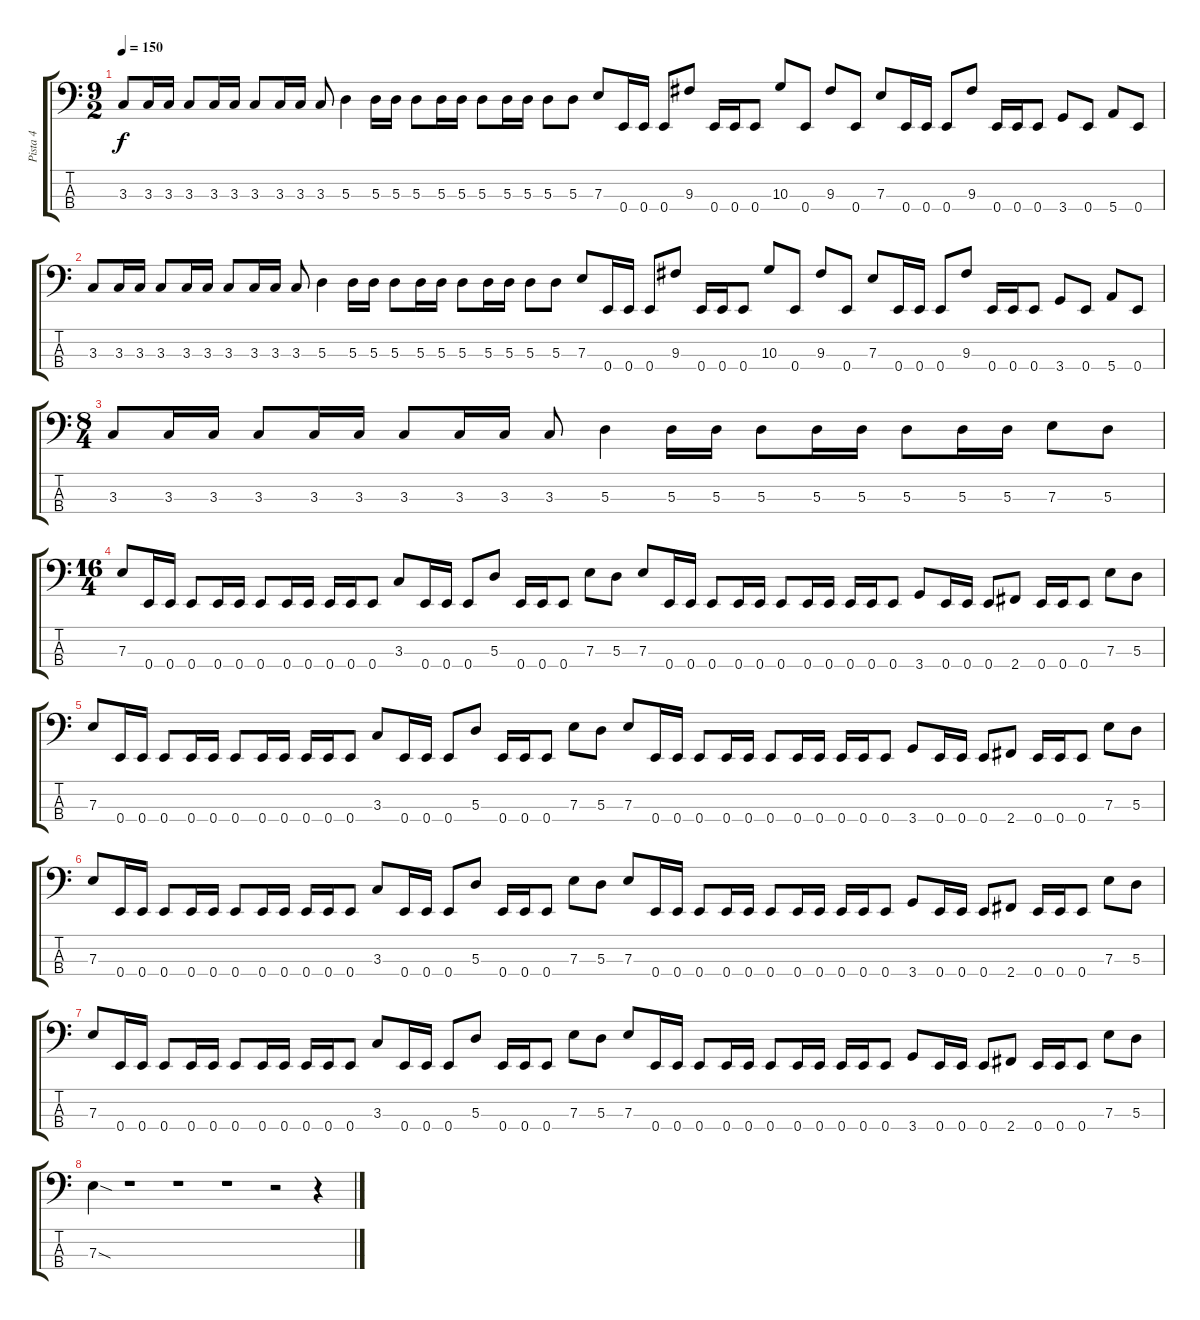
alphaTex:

\track ("Pista 4" "Pista 4") {instrument electricbasspick}
\staff {score tabs}
\tuning (G2 D2 A1 E1) {hide}
\ts (9 2)
\tempo 150
\clef f4
\ks c
3.3.8{dy f} 3.3.16 3.3.16 3.3.8 3.3.16 3.3.16 3.3.8 3.3.16 3.3.16 3.3.8 5.3.4 5.3.16 5.3.16 5.3.8 5.3.16 5.3.16 5.3.8 5.3.16 5.3.16 5.3.8 5.3.8 7.3.8 0.4.16 0.4.16 0.4.8 9.3.8 0.4.16 0.4.16 0.4.8 10.3.8 0.4.8 9.3.8 0.4.8 7.3.8 0.4.16 0.4.16 0.4.8 9.3.8 0.4.16 0.4.16 0.4.8 3.4.8 0.4.8 5.4.8 0.4.8 |
3.3.8 3.3.16 3.3.16 3.3.8 3.3.16 3.3.16 3.3.8 3.3.16 3.3.16 3.3.8 5.3.4 5.3.16 5.3.16 5.3.8 5.3.16 5.3.16 5.3.8 5.3.16 5.3.16 5.3.8 5.3.8 7.3.8 0.4.16 0.4.16 0.4.8 9.3.8 0.4.16 0.4.16 0.4.8 10.3.8 0.4.8 9.3.8 0.4.8 7.3.8 0.4.16 0.4.16 0.4.8 9.3.8 0.4.16 0.4.16 0.4.8 3.4.8 0.4.8 5.4.8 0.4.8 |
\ts (8 4)
3.3.8 3.3.16 3.3.16 3.3.8 3.3.16 3.3.16 3.3.8 3.3.16 3.3.16 3.3.8 5.3.4 5.3.16 5.3.16 5.3.8 5.3.16 5.3.16 5.3.8 5.3.16 5.3.16 7.3.8 5.3.8 |
\ts (16 4)
7.3.8 0.4.16 0.4.16 0.4.8 0.4.16 0.4.16 0.4.8 0.4.16 0.4.16 0.4.16 0.4.16 0.4.8 3.3.8 0.4.16 0.4.16 0.4.8 5.3.8 0.4.16 0.4.16 0.4.8 7.3.8 5.3.8 7.3.8 0.4.16 0.4.16 0.4.8 0.4.16 0.4.16 0.4.8 0.4.16 0.4.16 0.4.16 0.4.16 0.4.8 3.4.8 0.4.16 0.4.16 0.4.8 2.4.8 0.4.16 0.4.16 0.4.8 7.3.8 5.3.8 |
7.3.8 0.4.16 0.4.16 0.4.8 0.4.16 0.4.16 0.4.8 0.4.16 0.4.16 0.4.16 0.4.16 0.4.8 3.3.8 0.4.16 0.4.16 0.4.8 5.3.8 0.4.16 0.4.16 0.4.8 7.3.8 5.3.8 7.3.8 0.4.16 0.4.16 0.4.8 0.4.16 0.4.16 0.4.8 0.4.16 0.4.16 0.4.16 0.4.16 0.4.8 3.4.8 0.4.16 0.4.16 0.4.8 2.4.8 0.4.16 0.4.16 0.4.8 7.3.8 5.3.8 |
7.3.8 0.4.16 0.4.16 0.4.8 0.4.16 0.4.16 0.4.8 0.4.16 0.4.16 0.4.16 0.4.16 0.4.8 3.3.8 0.4.16 0.4.16 0.4.8 5.3.8 0.4.16 0.4.16 0.4.8 7.3.8 5.3.8 7.3.8 0.4.16 0.4.16 0.4.8 0.4.16 0.4.16 0.4.8 0.4.16 0.4.16 0.4.16 0.4.16 0.4.8 3.4.8 0.4.16 0.4.16 0.4.8 2.4.8 0.4.16 0.4.16 0.4.8 7.3.8 5.3.8 |
7.3.8 0.4.16 0.4.16 0.4.8 0.4.16 0.4.16 0.4.8 0.4.16 0.4.16 0.4.16 0.4.16 0.4.8 3.3.8 0.4.16 0.4.16 0.4.8 5.3.8 0.4.16 0.4.16 0.4.8 7.3.8 5.3.8 7.3.8 0.4.16 0.4.16 0.4.8 0.4.16 0.4.16 0.4.8 0.4.16 0.4.16 0.4.16 0.4.16 0.4.8 3.4.8 0.4.16 0.4.16 0.4.8 2.4.8 0.4.16 0.4.16 0.4.8 7.3.8 5.3.8 |
7.3{sod}.4 r.1 r.1 r.1 r.2 r.4
